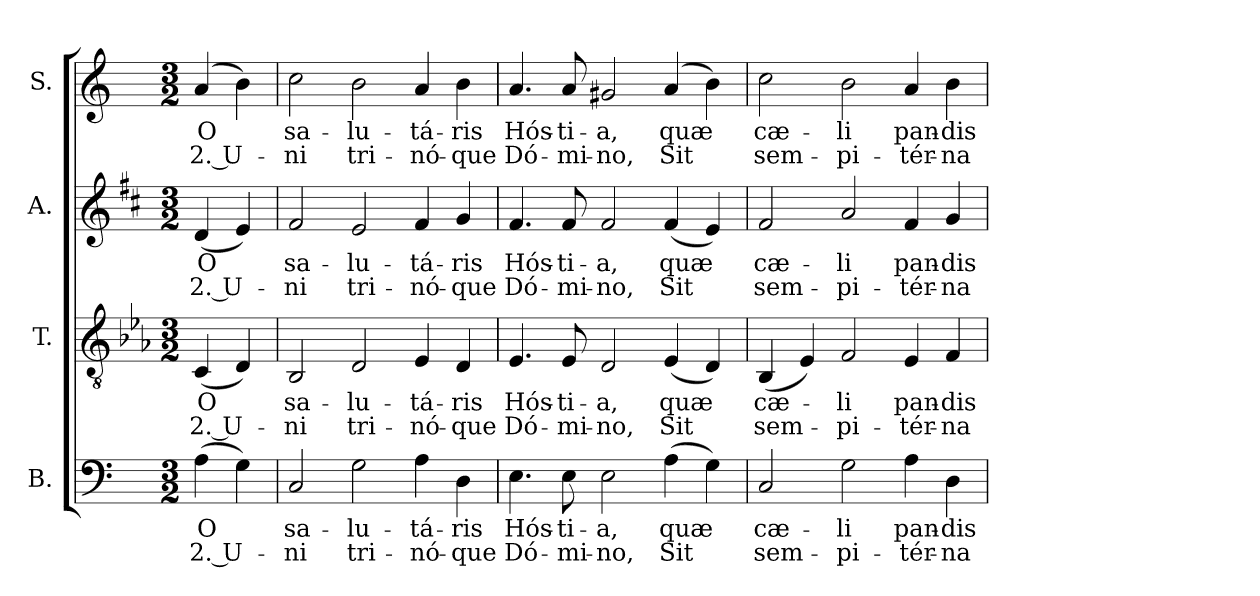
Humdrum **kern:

**kern	**text	**text	**kern	**text	**text	**kern	**text	**text	**kern	**text	**text
*part4	*part4	*part4	*part3	*part3	*part3	*part2	*part2	*part2	*part1	*part1	*part1
*staff4	*staff4	*staff4	*staff3	*staff3	*staff3	*staff2	*staff2	*staff2	*staff1	*staff1	*staff1
*I"B.	*	*	*I"T.	*	*	*I"A.	*	*	*I"S.	*	*
!!LO:PB:g=z
*clefF4	*	*	*clefGv2	*	*	*clefG2	*	*	*clefG2	*	*
*	*	*	*ITrd2c3	*	*	*ITrd1c2	*	*	*	*	*
*k[]	*	*	*k[]	*	*	*k[]	*	*	*k[]	*	*
*a:	*	*	*a:	*	*	*a:	*	*	*a:	*	*
*M3/2	*	*	*M3/2	*	*	*M3/2	*	*	*M3/2	*	*
*MM92	*	*	*MM92	*	*	*MM92	*	*	*MM92	*	*
=	=	=	=	=	=	=	=	=	=	=	=
!	!LO:LY:b:color=#000000	!LO:LY:b:color=#000000	!	!	!	!	!	!	!	!	!
!	!	!	!	!LO:LY:b:color=#000000	!LO:LY:b:color=#000000	!	!	!	!	!	!
!	!	!	!	!	!	!	!LO:LY:b:color=#000000	!LO:LY:b:color=#000000	!	!	!
!	!	!	!	!	!	!	!	!	!	!LO:LY:b:color=#000000	!LO:LY:b:color=#000000
(4Ai\	O	2. U-	(4AAi/	O	2. U-	(4ci/	O	2. U-	(4ai/	O	2. U-
4Gi\)	.	.	4BBi/)	.	.	4di/)	.	.	4bi\)	.	.
=1	=1	=1	=1	=1	=1	=1	=1	=1	=1	=1	=1
!	!LO:LY:b:color=#000000	!LO:LY:b:color=#000000	!	!	!	!	!	!	!	!	!
!	!	!	!	!LO:LY:b:color=#000000	!LO:LY:b:color=#000000	!	!	!	!	!	!
!	!	!	!	!	!	!	!LO:LY:b:color=#000000	!LO:LY:b:color=#000000	!	!	!
!	!	!	!	!	!	!	!	!	!	!LO:LY:b:color=#000000	!LO:LY:b:color=#000000
2Ci/	sa-	-ni	2GGi/	sa-	-ni	2ei/	sa-	-ni	2cci\	sa-	-ni
!	!LO:LY:b:color=#000000	!LO:LY:b:color=#000000	!	!	!	!	!	!	!	!	!
!	!	!	!	!LO:LY:b:color=#000000	!LO:LY:b:color=#000000	!	!	!	!	!	!
!	!	!	!	!	!	!	!LO:LY:b:color=#000000	!LO:LY:b:color=#000000	!	!	!
!	!	!	!	!	!	!	!	!	!	!LO:LY:b:color=#000000	!LO:LY:b:color=#000000
2Gi\	-lu-	tri-	2BBi/	-lu-	tri-	2di/	-lu-	tri-	2bi\	-lu-	tri-
!	!LO:LY:b:color=#000000	!LO:LY:b:color=#000000	!	!	!	!	!	!	!	!	!
!	!	!	!	!LO:LY:b:color=#000000	!LO:LY:b:color=#000000	!	!	!	!	!	!
!	!	!	!	!	!	!	!LO:LY:b:color=#000000	!LO:LY:b:color=#000000	!	!	!
!	!	!	!	!	!	!	!	!	!	!LO:LY:b:color=#000000	!LO:LY:b:color=#000000
4Ai\	-tá-	-nó-	4Ci/	-tá-	-nó-	4ei/	-tá-	-nó-	4ai/	-tá-	-nó-
!	!LO:LY:b:color=#000000	!LO:LY:b:color=#000000	!	!	!	!	!	!	!	!	!
!	!	!	!	!LO:LY:b:color=#000000	!LO:LY:b:color=#000000	!	!	!	!	!	!
!	!	!	!	!	!	!	!LO:LY:b:color=#000000	!LO:LY:b:color=#000000	!	!	!
!	!	!	!	!	!	!	!	!	!	!LO:LY:b:color=#000000	!LO:LY:b:color=#000000
4Di\	-ris	-que	4BBi/	-ris	-que	4fi/	-ris	-que	4bi\	-ris	-que
=2	=2	=2	=2	=2	=2	=2	=2	=2	=2	=2	=2
!	!LO:LY:b:color=#000000	!LO:LY:b:color=#000000	!	!	!	!	!	!	!	!	!
!	!	!	!	!LO:LY:b:color=#000000	!LO:LY:b:color=#000000	!	!	!	!	!	!
!	!	!	!	!	!	!	!LO:LY:b:color=#000000	!LO:LY:b:color=#000000	!	!	!
!	!	!	!	!	!	!	!	!	!	!LO:LY:b:color=#000000	!LO:LY:b:color=#000000
4.Ei\	Hós-	Dó-	4.Ci/	Hós-	Dó-	4.ei/	Hós-	Dó-	4.ai/	Hós-	Dó-
!	!LO:LY:b:color=#000000	!LO:LY:b:color=#000000	!	!	!	!	!	!	!	!	!
!	!	!	!	!LO:LY:b:color=#000000	!LO:LY:b:color=#000000	!	!	!	!	!	!
!	!	!	!	!	!	!	!LO:LY:b:color=#000000	!LO:LY:b:color=#000000	!	!	!
!	!	!	!	!	!	!	!	!	!	!LO:LY:b:color=#000000	!LO:LY:b:color=#000000
8Ei\	-ti-	-mi-	8Ci/	-ti-	-mi-	8ei/	-ti-	-mi-	8ai/	-ti-	-mi-
!	!LO:LY:b:color=#000000	!LO:LY:b:color=#000000	!	!	!	!	!	!	!	!	!
!	!	!	!	!LO:LY:b:color=#000000	!LO:LY:b:color=#000000	!	!	!	!	!	!
!	!	!	!	!	!	!	!LO:LY:b:color=#000000	!LO:LY:b:color=#000000	!	!	!
!	!	!	!	!	!	!	!	!	!	!LO:LY:b:color=#000000	!LO:LY:b:color=#000000
2Ei\	-a,	-no,	2BBi/	-a,	-no,	2ei/	-a,	-no,	2g#Xi/	-a,	-no,
!	!LO:LY:b:color=#000000	!LO:LY:b:color=#000000	!	!	!	!	!	!	!	!	!
!	!	!	!	!LO:LY:b:color=#000000	!LO:LY:b:color=#000000	!	!	!	!	!	!
!	!	!	!	!	!	!	!LO:LY:b:color=#000000	!LO:LY:b:color=#000000	!	!	!
!	!	!	!	!	!	!	!	!	!	!LO:LY:b:color=#000000	!LO:LY:b:color=#000000
(4Ai\	quæ	Sit	(4Ci/	quæ	Sit	(4ei/	quæ	Sit	(4ai/	quæ	Sit
4Gi\)	.	.	4BBi/)	.	.	4di/)	.	.	4bi\)	.	.
=3	=3	=3	=3	=3	=3	=3	=3	=3	=3	=3	=3
!	!LO:LY:b:color=#000000	!LO:LY:b:color=#000000	!	!	!	!	!	!	!	!	!
!	!	!	!	!LO:LY:b:color=#000000	!LO:LY:b:color=#000000	!	!	!	!	!	!
!	!	!	!	!	!	!	!LO:LY:b:color=#000000	!LO:LY:b:color=#000000	!	!	!
!	!	!	!	!	!	!	!	!	!	!LO:LY:b:color=#000000	!LO:LY:b:color=#000000
2Ci/	cæ-	sem-	(4GGi/	cæ-	sem-	2ei/	cæ-	sem-	2cci\	cæ-	sem-
.	.	.	4Ci/)	.	.	.	.	.	.	.	.
!	!LO:LY:b:color=#000000	!LO:LY:b:color=#000000	!	!	!	!	!	!	!	!	!
!	!	!	!	!LO:LY:b:color=#000000	!LO:LY:b:color=#000000	!	!	!	!	!	!
!	!	!	!	!	!	!	!LO:LY:b:color=#000000	!LO:LY:b:color=#000000	!	!	!
!	!	!	!	!	!	!	!	!	!	!LO:LY:b:color=#000000	!LO:LY:b:color=#000000
2Gi\	-li	-pi-	2Di/	-li	-pi-	2gi/	-li	-pi-	2bi\	-li	-pi-
!	!LO:LY:b:color=#000000	!LO:LY:b:color=#000000	!	!	!	!	!	!	!	!	!
!	!	!	!	!LO:LY:b:color=#000000	!LO:LY:b:color=#000000	!	!	!	!	!	!
!	!	!	!	!	!	!	!LO:LY:b:color=#000000	!LO:LY:b:color=#000000	!	!	!
!	!	!	!	!	!	!	!	!	!	!LO:LY:b:color=#000000	!LO:LY:b:color=#000000
4Ai\	pan-	-tér-	4Ci/	pan-	-tér-	4ei/	pan-	-tér-	4ai/	pan-	-tér-
!	!LO:LY:b:color=#000000	!LO:LY:b:color=#000000	!	!	!	!	!	!	!	!	!
!	!	!	!	!LO:LY:b:color=#000000	!LO:LY:b:color=#000000	!	!	!	!	!	!
!	!	!	!	!	!	!	!LO:LY:b:color=#000000	!LO:LY:b:color=#000000	!	!	!
!	!	!	!	!	!	!	!	!	!	!LO:LY:b:color=#000000	!LO:LY:b:color=#000000
4Di\	-dis	-na	4Di/	-dis	-na	4fi/	-dis	-na	4bi\	-dis	-na
=	=	=	=	=	=	=	=	=	=	=	=
*-	*-	*-	*-	*-	*-	*-	*-	*-	*-	*-	*-
